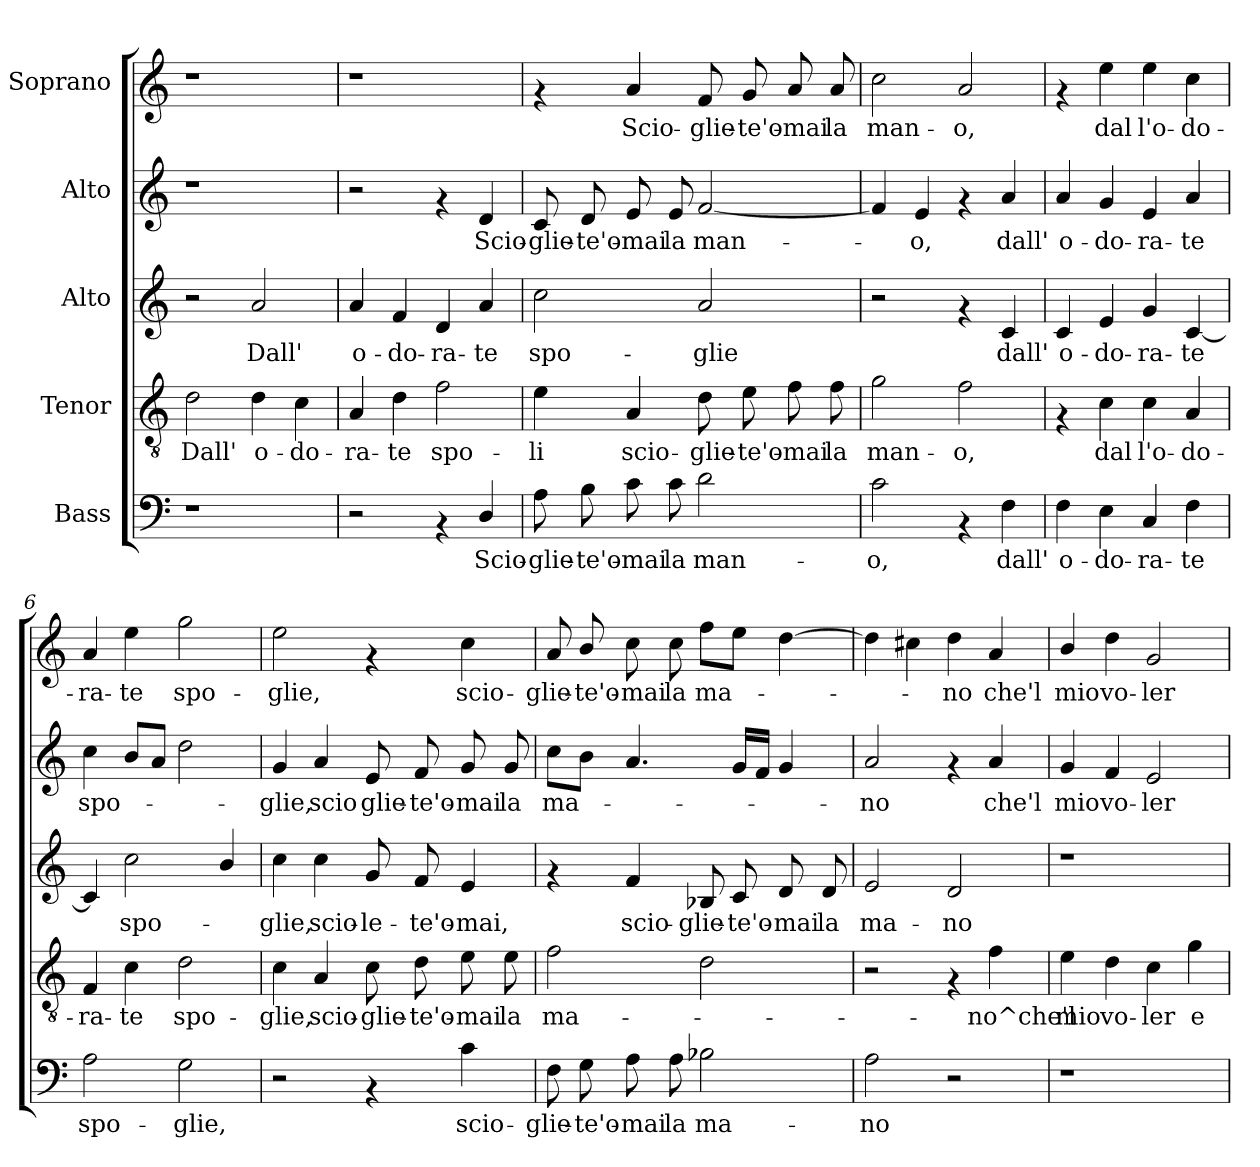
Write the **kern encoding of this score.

**kern	**text	**kern	**text	**kern	**text	**kern	**text	**kern	**text
*part5	*part5	*part4	*part4	*part3	*part3	*part2	*part2	*part1	*part1
*staff5	*staff5	*staff4	*staff4	*staff3	*staff3	*staff2	*staff2	*staff1	*staff1
*I"Bass	*	*I"Tenor	*	*I"Alto	*	*I"Alto	*	*I"Soprano	*
*clefF4	*	*clefGv2	*	*clefG2	*	*clefG2	*	*clefG2	*
*k[]	*	*k[]	*	*k[]	*	*k[]	*	*k[]	*
*C:	*	*C:	*	*C:	*	*C:	*	*C:	*
=1	=1	=1	=1	=1	=1	=1	=1	=1	=1
!	!	!	!LO:LY:b	!	!	!	!	!	!
1r	.	2d\	Dall'	2r	.	1r	.	1r	.
!	!	!	!LO:LY:b	!	!LO:LY:b	!	!	!	!
.	.	4d\	o-	2a/	Dall'	.	.	.	.
!	!	!	!LO:LY:b	!	!	!	!	!	!
.	.	4c\	-do-	.	.	.	.	.	.
=2	=2	=2	=2	=2	=2	=2	=2	=2	=2
!	!	!	!LO:LY:b	!	!LO:LY:b	!	!	!	!
2r	.	4A/	-ra-	4a/	o-	2r	.	1r	.
!	!	!	!LO:LY:b	!	!LO:LY:b	!	!	!	!
.	.	4d\	-te	4f/	-do-	.	.	.	.
!	!	!	!LO:LY:b	!	!LO:LY:b	!	!	!	!
4rAA	.	2f\	spo-	4d/	-ra-	4rf	.	.	.
!	!LO:LY:b	!	!	!	!LO:LY:b	!	!LO:LY:b	!	!
4D/	Scio-	.	.	4a/	-te	4d/	Scio-	.	.
=3	=3	=3	=3	=3	=3	=3	=3	=3	=3
!	!LO:LY:b	!	!LO:LY:b	!	!LO:LY:b	!	!LO:LY:b	!	!
8A\	-glie-	4e\	-li	2cc\	spo-	8c/	-glie-	4rf	.
!	!LO:LY:b	!	!	!	!	!	!LO:LY:b	!	!
8B\	-te'o-	.	.	.	.	8d/	-te'o-	.	.
!	!LO:LY:b	!	!LO:LY:b	!	!	!	!LO:LY:b	!	!LO:LY:b
8c\	-mai	4A/	scio-	.	.	8e/	-mai	4a/	Scio-
!	!LO:LY:b	!	!	!	!	!	!LO:LY:b	!	!
8c\	la	.	.	.	.	8e/	la	.	.
!	!LO:LY:b	!	!LO:LY:b	!	!LO:LY:b	!	!LO:LY:b	!	!LO:LY:b
2d\	man-	8d\	-glie-	2a/	-glie	[<2f/	man-	8f/	-glie-
!	!	!	!LO:LY:b	!	!	!	!	!	!LO:LY:b
.	.	8e\	-te'o-	.	.	.	.	8g/	-te'o-
!	!	!	!LO:LY:b	!	!	!	!	!	!LO:LY:b
.	.	8f\	-mai	.	.	.	.	8a/	-mai
!	!	!	!LO:LY:b	!	!	!	!	!	!LO:LY:b
.	.	8f\	la	.	.	.	.	8a/	la
=4	=4	=4	=4	=4	=4	=4	=4	=4	=4
!	!LO:LY:b	!	!LO:LY:b	!	!	!	!	!	!LO:LY:b
2c\	-o,	2g\	man-	2r	.	4f/]	.	2cc\	man-
!	!	!	!	!	!	!	!LO:LY:b	!	!
.	.	.	.	.	.	4e/	-o,	.	.
!	!	!	!LO:LY:b	!	!	!	!	!	!LO:LY:b
4rAA	.	2f\	-o,	4rf	.	4rf	.	2a/	-o,
!	!LO:LY:b	!	!	!	!LO:LY:b	!	!LO:LY:b	!	!
4F\	dall'	.	.	4c/	dall'	4a/	dall'	.	.
=5	=5	=5	=5	=5	=5	=5	=5	=5	=5
!	!LO:LY:b	!	!	!	!LO:LY:b	!	!LO:LY:b	!	!
4F\	o-	4rF	.	4c/	o-	4a/	o-	4rf	.
!	!LO:LY:b	!	!LO:LY:b	!	!LO:LY:b	!	!LO:LY:b	!	!LO:LY:b
4E\	-do-	4c\	dal	4e/	-do-	4g/	-do-	4ee\	dal
!	!LO:LY:b	!	!LO:LY:b	!	!LO:LY:b	!	!LO:LY:b	!	!LO:LY:b
4C/	-ra-	4c\	l'o-	4g/	-ra-	4e/	-ra-	4ee\	l'o-
!	!LO:LY:b	!	!LO:LY:b	!	!LO:LY:b	!	!LO:LY:b	!	!LO:LY:b
4F\	-te	4A/	-do-	[<4c/	-te	4a/	-te	4cc\	-do-
!!LO:LB:g=z
=6	=6	=6	=6	=6	=6	=6	=6	=6	=6
!	!LO:LY:b	!	!LO:LY:b	!	!	!	!LO:LY:b	!	!LO:LY:b
2A\	spo-	4F/	-ra-	4c/]	.	4cc\	spo-	4a/	-ra-
!	!	!	!LO:LY:b	!	!LO:LY:b	!	!	!	!LO:LY:b
.	.	4c\	-te	2cc\	spo-	8b/L	.	4ee\	-te
.	.	.	.	.	.	8a/J	.	.	.
!	!LO:LY:b	!	!LO:LY:b	!	!	!	!	!	!LO:LY:b
2G\	-glie,	2d\	spo-	.	.	2dd\	.	2gg\	spo-
.	.	.	.	4b/	.	.	.	.	.
=7	=7	=7	=7	=7	=7	=7	=7	=7	=7
!	!	!	!LO:LY:b	!	!LO:LY:b	!	!LO:LY:b	!	!LO:LY:b
2r	.	4c\	-glie,	4cc\	-glie,	4g/	-glie,	2ee\	-glie,
!	!	!	!LO:LY:b	!	!LO:LY:b	!	!LO:LY:b	!	!
.	.	4A/	scio-	4cc\	scio-	4a/	scio	.	.
!	!	!	!LO:LY:b	!	!LO:LY:b	!	!LO:LY:b	!	!
4rAA	.	8c\	-glie-	8g/	-le-	8e/	glie-	4rf	.
!	!	!	!LO:LY:b	!	!LO:LY:b	!	!LO:LY:b	!	!
.	.	8d\	-te'o-	8f/	-te'o-	8f/	-te'o-	.	.
!	!LO:LY:b	!	!LO:LY:b	!	!LO:LY:b	!	!LO:LY:b	!	!LO:LY:b
4c\	scio-	8e\	-mai	4e/	-mai,	8g/	-mai	4cc\	scio-
!	!	!	!LO:LY:b	!	!	!	!LO:LY:b	!	!
.	.	8e\	la	.	.	8g/	la	.	.
=8	=8	=8	=8	=8	=8	=8	=8	=8	=8
!	!LO:LY:b	!	!LO:LY:b	!	!	!	!LO:LY:b	!	!LO:LY:b
8F\	-glie-	2f\	ma-	4rf	.	8cc\L	ma-	8a/	-glie-
!	!LO:LY:b	!	!	!	!	!	!	!	!LO:LY:b
8G\	-te'o-	.	.	.	.	8b\J	.	8b/	-te'o-
!	!LO:LY:b	!	!	!	!LO:LY:b	!	!	!	!LO:LY:b
8A\	-mai	.	.	4f/	scio-	4.a/	.	8cc\	-mai
!	!LO:LY:b	!	!	!	!	!	!	!	!LO:LY:b
8A\	la	.	.	.	.	.	.	8cc\	la
!	!LO:LY:b	!	!	!	!LO:LY:b	!	!	!	!LO:LY:b
2B-X\	ma-	2d\	.	8B-X/	-glie-	.	.	8ff\L	ma-
!	!	!	!	!	!LO:LY:b	!	!	!	!
.	.	.	.	8c/	-te'o-	16g/LL	.	8ee\J	.
.	.	.	.	.	.	16f/JJ	.	.	.
!	!	!	!	!	!LO:LY:b	!	!	!	!
.	.	.	.	8d/	-mai	4g/	.	[>4dd\	.
!	!	!	!	!	!LO:LY:b	!	!	!	!
.	.	.	.	8d/	la	.	.	.	.
=9	=9	=9	=9	=9	=9	=9	=9	=9	=9
!	!LO:LY:b	!	!	!	!LO:LY:b	!	!LO:LY:b	!	!
2A\	-no	2r	.	2e/	ma-	2a/	-no	4dd\]	.
.	.	.	.	.	.	.	.	4cc#X\	.
!	!	!	!	!	!LO:LY:b	!	!	!	!LO:LY:b
2r	.	4rF	.	2d/	-no	4rf	.	4dd\	-no
!	!	!	!LO:LY:b	!	!	!	!LO:LY:b	!	!LO:LY:b
.	.	4f\	-no^che'l	.	.	4a/	che'l	4a/	che'l
=10	=10	=10	=10	=10	=10	=10	=10	=10	=10
!	!	!	!LO:LY:b	!	!	!	!LO:LY:b	!	!LO:LY:b
1r	.	4e\	mio	1r	.	4g/	mio	4b/	mio
!	!	!	!LO:LY:b	!	!	!	!LO:LY:b	!	!LO:LY:b
.	.	4d\	vo-	.	.	4f/	vo-	4dd\	vo-
!	!	!	!LO:LY:b	!	!	!	!LO:LY:b	!	!LO:LY:b
.	.	4c\	-ler	.	.	2e/	-ler	2g/	-ler
!	!	!	!LO:LY:b	!	!	!	!	!	!
.	.	4g\	e	.	.	.	.	.	.
=	=	=	=	=	=	=	=	=	=
*-	*-	*-	*-	*-	*-	*-	*-	*-	*-
